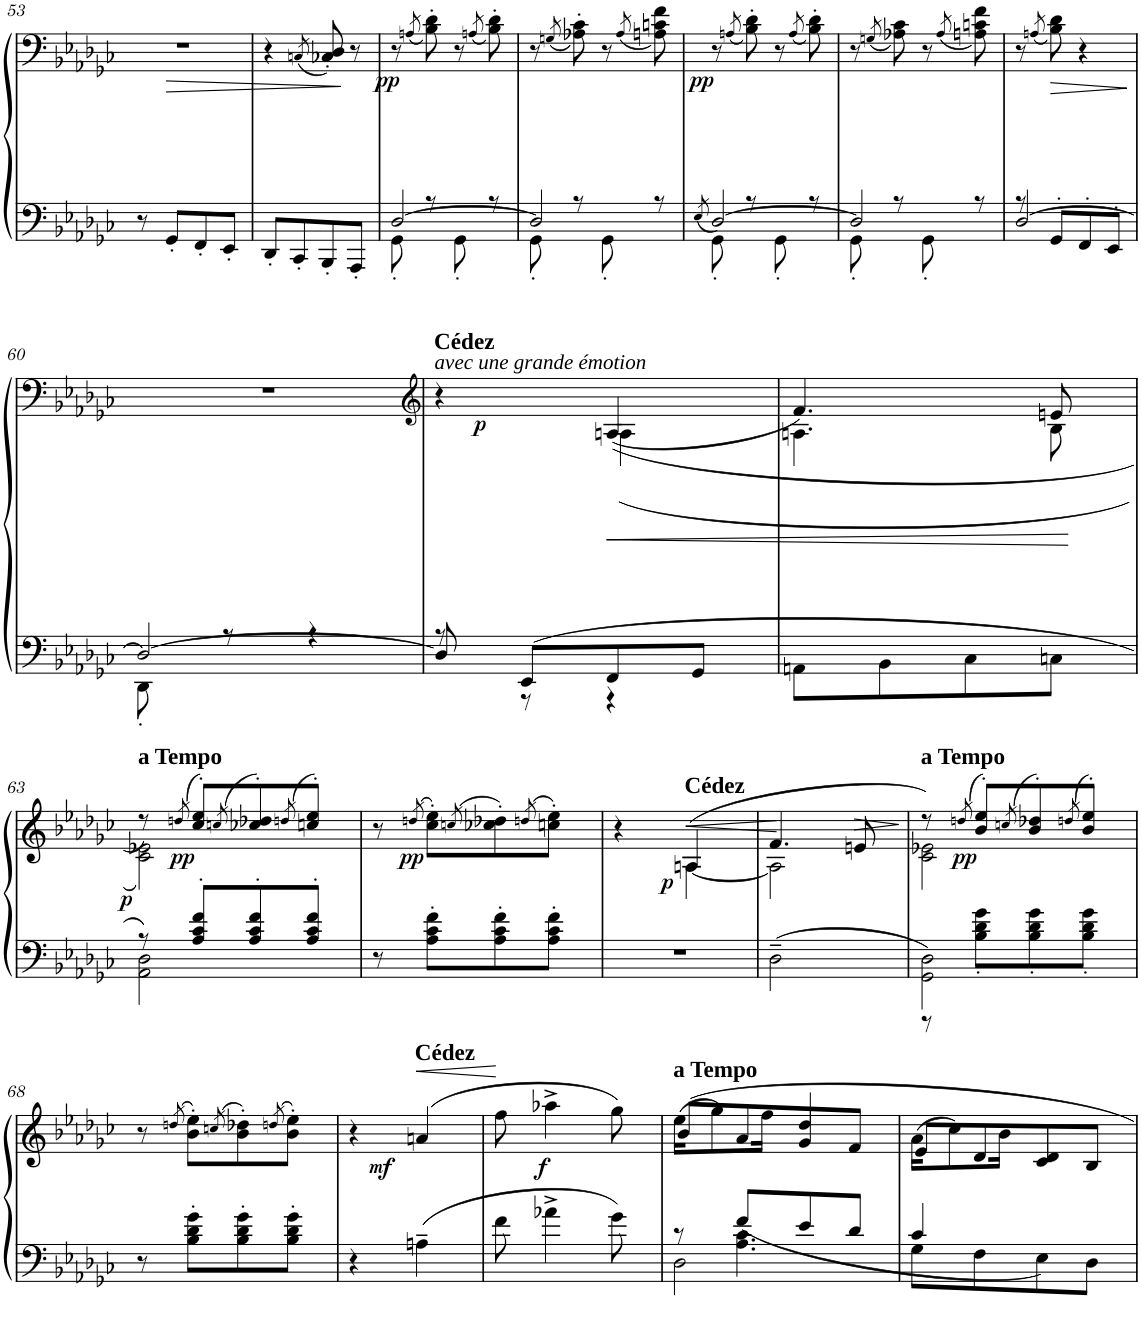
**kern	**kern	**dynam
*part1	*part1	*part1
*staff2	*staff1	*staff1/2
*I"PIANO	*	*
*I'Pno	*	*
!!LO:PB:g=z
*clefF4	*clefF4	*
*k[b-e-a-d-g-c-]	*k[b-e-a-d-g-c-]	*
*	*M2/4	*
=53	=53	=53
8r	2r	.
8GG-'/L	.	.
8FF'/	.	.
8EE-'/J	.	.
=54	=54	=54
8DD-'/L	4r	.
8CC-'/	.	.
.	(8qCn/	.
8BBB-'/	8C-X/' 8D-/')	.
8AAA-'/J	8r	.
=55	=55	=55
*^	*	*
!	!	!	!LO:DY:b
8GG-'\	[>2D-/	8r	pp
.	.	(8qAn/	.
8r	.	8B-\' 8d-\')	.
8GG-'\	.	8r	.
.	.	(8qAn/	.
8r	.	8B-\' 8d-\')	.
=56	=56	=56	=56
8GG-'\	2D-/]	8r	.
.	.	(8qGn/	.
8r	.	8A-X\' 8c-\')	.
8GG-'\	.	8r	.
.	.	(8qA-/	.
8r	.	8An\ 8cn\ 8f\)	.
=57	=57	=57	=57
.	8qE-/	.	.
!	!	!	!LO:DY:b
8GG-'\	[>2D-/	8r	pp
.	.	(<8qAn/	.
8r	.	8B-\' 8d-\')	.
8GG-'\	.	8r	.
.	.	(8qA/	.
8r	.	8B-\' 8d-\')	.
=58	=58	=58	=58
8GG-'\	2D-/]	8r	.
.	.	(8qGn/	.
8r	.	8A-X\ 8c-\)	.
8GG-'\	.	8r	.
.	.	(8qA-/	.
8r	.	8An\ 8cn\ 8f\)	.
=59	=59	=59	=59
8r	[>2D-/	8r	.
.	.	(8qAn/	.
8GG-'/L	.	8B-\ 8d-\)	.
8FF'/	.	4r	.
8EE-'/J	.	.	.
!!LO:LB:g=z
=60	=60	=60	=60
8DD-'\	2D-/_	2r	.
8r	.	.	.
4r	.	.	.
=61	=61	=61	=61
*	*	*clefG2	*
*	*	*^	*
!	!	!LO:TX:a:B:t=Cédez	!	!
!	!	!LO:TX:a:i:t=avec une grande émotion	!	!
!	!	!	!	!LO:DY:b
8r	8D-/]	4r	4ryy	p
8EE-/L	8r	.	.	.
8FF/	4r	(<4A-\	(<(4An/	.
8GG-/J	.	.	.	.
*v	*v	*	*	*
=62	=62	=62	=62
8AAn\L	4.An\	4.f/)	.
8BB-\	.	.	.
8C-\	.	.	.
8Cn\J	8B-\	8en/	.
!!LO:LB:g=z	!!
=63	=63	=63	=63
*^	*	*	*
!	!	!LO:TX:a:B:t=a Tempo	!	!
!	!	!	!	!LO:DY:b
8r	2AA-\ 2D-\	8r)	2c-\ 2e-X\)	p
.	.	(>8qddn/	.	.
!	!	!	!	!LO:DY:b
8A-/' 8c-/' 8f/'L	.	8cc-/' 8ee-/'L)	.	pp
.	.	(>8qccn/	.	.
8A-/' 8c-/' 8f/'	.	8cc-X/' 8dd-X/')	.	.
.	.	(>8qddn/	.	.
8A-/' 8c-/' 8f/'J	.	8ccn/' 8ee-/'J)	.	.
*v	*v	*	*	*
*	*v	*v	*
=64	=64	=64
8r	8r	.
.	(>8qddn/	.
!	!	!LO:DY:b
8A-\' 8c-\' 8f\'L	8cc-\' 8ee-\'L)	pp
.	(>8qccn/	.
8A-\' 8c-\' 8f\'	8cc-X\' 8dd-X\')	.
.	(>8qddn/	.
8A-\' 8c-\' 8f\'J	8ccn\' 8ee-\'J)	.
=65	=65	=65
*	*^	*
2r	4r	4ryy	.
!	!LO:TX:a:B:t=Cédez	!	!
!	!	!	!LO:HP:b
!	!	!	!LO:DY:n=1:b
.	4An/	(>[<4A\	< p
*	*v	*v	*
.	.	[
=66	=66	=66
*	*^	*
2D-~\	4.f/	2A\]	.
!	!	!	!LO:HP:b
.	8en/	.	>
*	*v	*v	*
.	.	]
=67	=67	=67
*^	*^	*
!	!	!LO:TX:a:B:t=a Tempo	!	!
2GG-\ 2D-\	8r	8r	2c-\ 2e-X\)	.
.	.	(>8qddn/	.	.
!	!	!	!	!LO:DY:b
.	8B-\' 8d-\' 8g-\'L	8b-/' 8ee-/'L)	.	pp
.	.	(>8qccn/	.	.
.	8B-\' 8d-\' 8g-\'	8b-/' 8dd-X/')	.	.
.	.	(>8qddn/	.	.
.	8B-\' 8d-\' 8g-\'J	8b-/' 8ee-/'J)	.	.
*v	*v	*	*	*
*	*v	*v	*
!!LO:LB:g=z
=68	=68	=68
8r	8r	.
.	(>8qddn/	.
8B-\' 8d-\' 8g-\'L	8b-\' 8ee-\'L)	.
.	(>8qccn/	.
8B-\' 8d-\' 8g-\'	8b-\' 8dd-X\')	.
.	(>8qddn/	.
8B-\' 8d-\' 8g-\'J	8b-\' 8ee-\'J)	.
=69	=69	=69
4r	4r	.
!	!LO:TX:a:B:t=Cédez	!
!	!	!LO:HP:b
!	!	!LO:DY:n=1:b
4An~\	(4an/	< mf
.	.	[
=70	=70	=70
8f\	8ff\	.
!	!	!LO:DY:b
4a-X^\	4aa-X^\	f
8g-\	8gg-\)	.
=71	=71	=71
*^	*^	*
*	*^	*	*	*
!	!	!	!LO:TX:a:B:t=a Tempo	!	!
8r	8ryy	2D-\	8b-/L	(>16ee-\KL	.
.	.	.	.	8gg-\)	.
8f/L	4.A-\ 4.c-\	.	8a-/	.	.
.	.	.	.	16ff\Jk	.
8e-/	.	.	8g-/	4dd-/	.
8d-/J	.	.	8f/J	.	.
*	*v	*v	*	*	*
=72	=72	=72	=72	=72
4c-/	8G-\L	8e-/L	(>16a-\KL	.
.	.	.	8cc-\)	.
.	8F\	8d-/	.	.
.	.	.	16b-\Jk	.
4ryy	8E-\	8c-/	4d-/	.
.	8D-\J	8B-/J	.	.
*v	*v	*	*	*
*	*v	*v	*
=	=	=
*-	*-	*-
